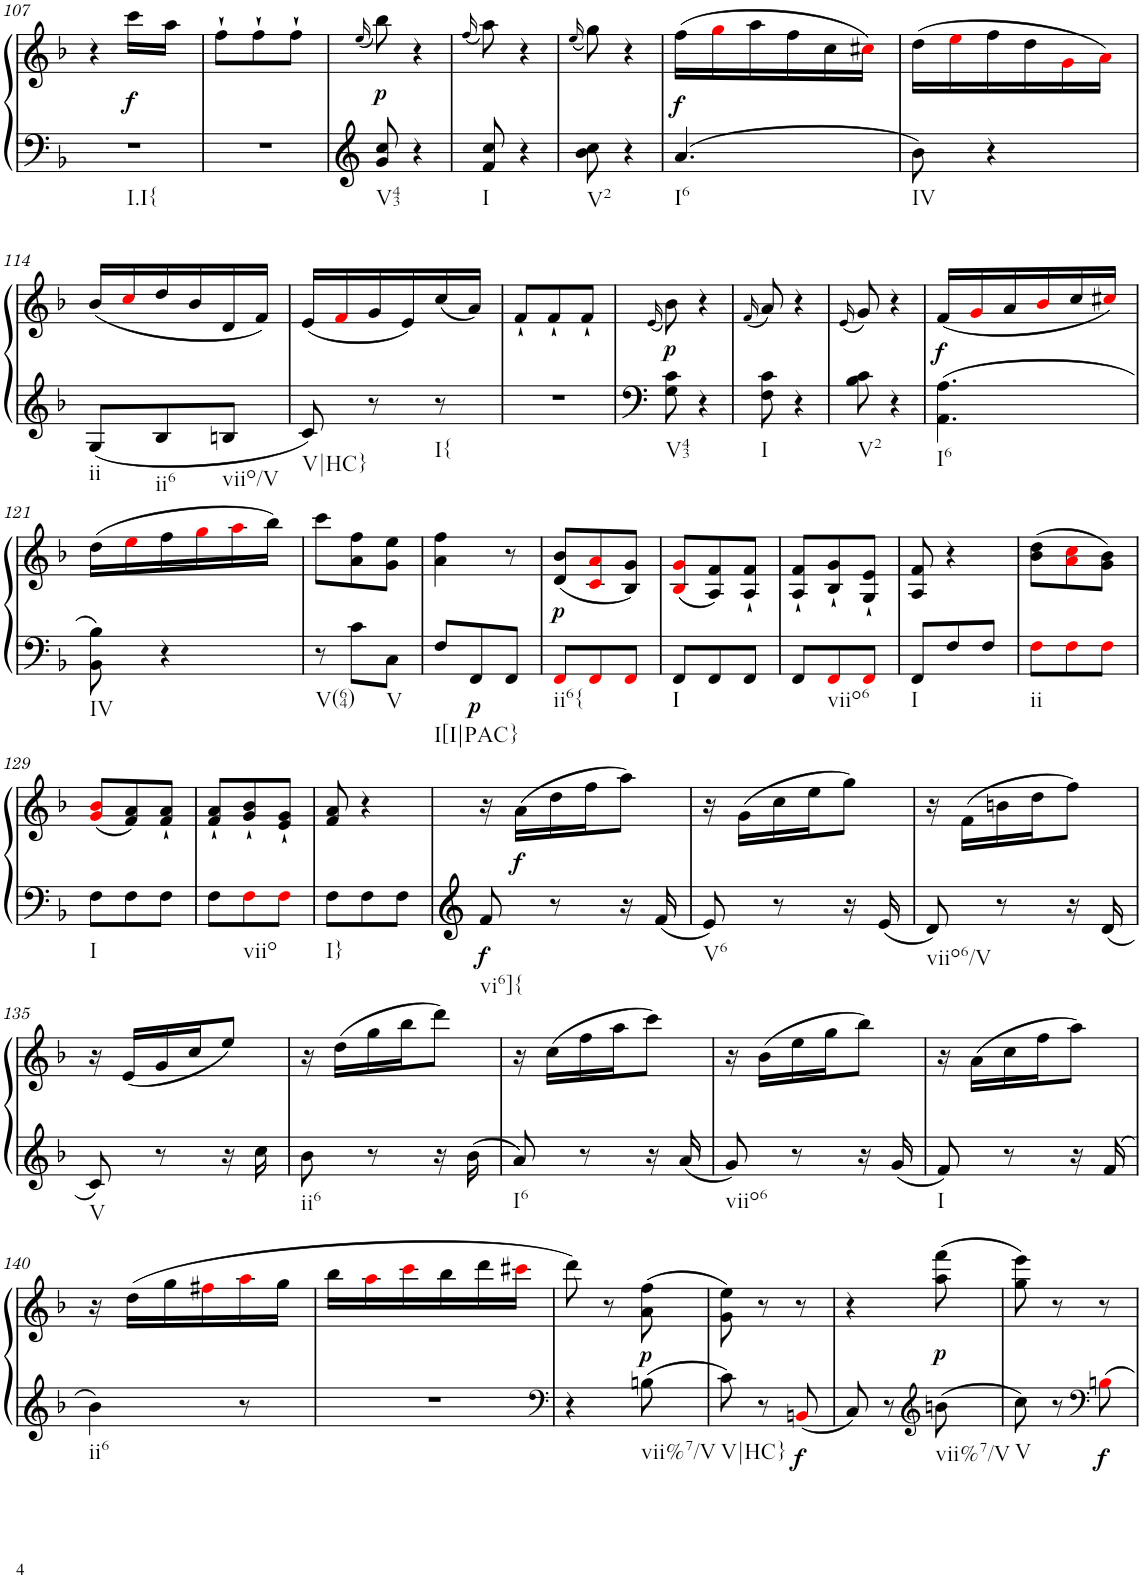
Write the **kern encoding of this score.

**kern	**kern	**dynam
*part1	*part1	*part1
*staff2	*staff1	*staff1/2
*I"Klavier linke Hand	*	*
!!LO:PB:g=z
*clefG2	*clefG2	*
*k[b-]	*k[b-]	*
*M3/8	*M3/8	*
=107	=107	=107
!LO:TX:b:t=I.I{	!	!
4.r	4r	.
!	!	!LO:DY:b
.	16ccc\LL	f
.	16aa\JJ	.
=108	=108	=108
4.r	8ff`\L	.
.	8ff`\	.
.	8ff`\J	.
=109	=109	=109
.	(16qee/	.
!LO:TX:b:t=V43	!	!
!	!	!LO:DY:b
8g/ 8cc/	8bb-\)	p
4r	4r	.
=110	=110	=110
.	(16qff/	.
!LO:TX:b:t=I	!	!
8f/ 8cc/	8aa\)	.
4r	4r	.
=111	=111	=111
.	(16qee/	.
!LO:TX:b:t=V2	!	!
8b-\ 8cc\	8gg\)	.
4r	4r	.
=112	=112	=112
!LO:TX:b:t=I6	!	!
!	!	!LO:DY:b
4.a/	(16ff\LL	f
.	16ggi\	.
.	16aa\	.
.	16ff\	.
.	16cc\	.
.	16cc#Xi\JJ)	.
=113	=113	=113
!LO:TX:b:t=IV	!	!
8b-\	(16dd\LL	.
.	16eei\	.
4r	16ff\	.
.	16dd\	.
.	16gi\	.
.	16ai\JJ)	.
!!LO:LB:g=z
=114	=114	=114
!LO:TX:b:t=ii	!	!
8G/L	(16b-/LL	.
.	16cci/	.
!LO:TX:b:t=ii6	!	!
8B-/	16dd/	.
.	16b-/	.
!LO:TX:b:t=viio/V	!	!
8Bn/J	16d/	.
.	16f/JJ)	.
=115	=115	=115
!LO:TX:b:t=V|HC}	!	!
8c/	(16e/LL	.
.	16fi/	.
8r	16g/	.
.	16e/)	.
!LO:TX:b:t=I{	!	!
8r	(16cc/	.
.	16a/JJ)	.
=116	=116	=116
4.r	8f`/L	.
.	8f`/	.
.	8f`/J	.
=117	=117	=117
.	(16qe/	.
!LO:TX:b:t=V43	!	!
!	!	!LO:DY:b
8G\ 8c\	8b-\)	p
4r	4r	.
=118	=118	=118
.	(16qf/	.
!LO:TX:b:t=I	!	!
8F\ 8c\	8a/)	.
4r	4r	.
=119	=119	=119
.	(16qe/	.
!LO:TX:b:t=V2	!	!
8B-\ 8c\	8g/)	.
4r	4r	.
=120	=120	=120
!LO:TX:b:t=I6	!	!
!	!	!LO:DY:b
4.AA\ 4.A\	(16f/LL	f
.	16gi/	.
.	16a/	.
.	16b-i/	.
.	16cc/	.
.	16cc#Xi/JJ)	.
!!LO:LB:g=z
=121	=121	=121
!LO:TX:b:t=IV	!	!
8BB-\ 8B-\	(16dd\LL	.
.	16eei\	.
4r	16ff\	.
.	16ggi\	.
.	16aai\	.
.	16bb-\JJ)	.
=122	=122	=122
!LO:TX:b:t=V(64)	!	!
8r	8ccc\L	.
8c\L	8a\ 8ff\	.
!LO:TX:b:t=V	!	!
8C\J	8g\ 8ee\J	.
=123	=123	=123
!LO:TX:b:t=I[I|PAC}	!	!
8F/L	4a\ 4ff\	.
!	!	!LO:DY:b=2
8FF/	.	p
8FF/J	8r	.
=124	=124	=124
!LO:TX:b:t=ii6{	!	!
!	!	!LO:DY:b
8FFi/L	(8d/ 8b-/L	p
8FFi/	8ci/ 8ai/	.
8FFi/J	8B-/ 8g/J)	.
=125	=125	=125
!LO:TX:b:t=I	!	!
8FF/L	(8B-i/ 8gi/L	.
8FF/	8A/ 8f/)	.
8FF/J	8A/` 8f/`J	.
=126	=126	=126
8FF/L	8A/` 8f/`L	.
!LO:TX:b:t=viio6	!	!
8FFi/	8B-/` 8g/`	.
8FFi/J	8G/` 8e/`J	.
=127	=127	=127
!LO:TX:b:t=I	!	!
8FF/L	8A/ 8f/	.
8F/	4r	.
8F/J	.	.
=128	=128	=128
!LO:TX:b:t=ii	!	!
8Fi\L	(8b-\ 8dd\L	.
8Fi\	8ai\ 8cci\	.
8Fi\J	8g\ 8b-\J)	.
!!LO:LB:g=z
=129	=129	=129
!LO:TX:b:t=I	!	!
8F\L	(8gi/ 8b-i/L	.
8F\	8f/ 8a/)	.
8F\J	8f/` 8a/`J	.
=130	=130	=130
8F\L	8f/` 8a/`L	.
!LO:TX:b:t=viio	!	!
8Fi\	8g/` 8b-/`	.
8Fi\J	8e/` 8g/`J	.
=131	=131	=131
!LO:TX:b:t=I}	!	!
8F\L	8f/ 8a/	.
8F\	4r	.
8F\J	.	.
=132	=132	=132
!LO:TX:b:t=vi6]{	!	!
!	!	!LO:DY:b=2
8f/	16r	f
!	!	!LO:DY:b
.	(16a\LL	f
8r	16dd\	.
.	16ff\J	.
16r	8aa\J)	.
16f/	.	.
=133	=133	=133
!LO:TX:b:t=V6	!	!
8e/	16r	.
.	(16g\LL	.
8r	16cc\	.
.	16ee\J	.
16r	8gg\J)	.
16e/	.	.
=134	=134	=134
!LO:TX:b:t=viio6/V	!	!
8d/	16r	.
.	(16f\LL	.
8r	16bn\	.
.	16dd\J	.
16r	8ff\J)	.
16d/	.	.
!!LO:LB:g=z
=135	=135	=135
!LO:TX:b:t=V	!	!
8c/	16r	.
.	(16e/LL	.
8r	16g/	.
.	16cc/J	.
16r	8ee/J)	.
16cc\	.	.
=136	=136	=136
!LO:TX:b:t=ii6	!	!
8b-\	16r	.
.	(16dd\LL	.
8r	16gg\	.
.	16bb-\J	.
16r	8ddd\J)	.
16b-\	.	.
=137	=137	=137
!LO:TX:b:t=I6	!	!
8a/	16r	.
.	(16cc\LL	.
8r	16ff\	.
.	16aa\J	.
16r	8ccc\J)	.
16a/	.	.
=138	=138	=138
!LO:TX:b:t=viio6	!	!
8g/	16r	.
.	(16b-\LL	.
8r	16ee\	.
.	16gg\J	.
16r	8bb-\J)	.
16g/	.	.
=139	=139	=139
!LO:TX:b:t=I	!	!
8f/	16r	.
.	(16a\LL	.
8r	16cc\	.
.	16ff\J	.
16r	8aa\J)	.
16f/	.	.
!!LO:LB:g=z
=140	=140	=140
!LO:TX:b:t=ii6	!	!
4b-\	16r	.
.	(16dd\LL	.
.	16gg\	.
.	16ff#Xi\	.
8r	16aai\	.
.	16gg\JJ	.
=141	=141	=141
4.r	16bb-\LL	.
.	16aai\	.
.	16ccci\	.
.	16bb-\	.
.	16ddd\	.
.	16ccc#Xi\JJ	.
=142	=142	=142
*clefF4	*	*
4r	8ddd\)	.
.	8r	.
!LO:TX:b:t=vii%7/V	!	!
!	!	!LO:DY:b
8Bn\	(8a\ 8ff\	p
=143	=143	=143
!LO:TX:b:t=V|HC}	!	!
8c\	8g\ 8ee\)	.
8r	8r	.
!	!	!LO:DY:b=2
8BBni/	8r	f
=144	=144	=144
8C/	4r	.
8r	.	.
*clefG2	*	*
!LO:TX:b:t=vii%7/V	!	!
!	!	!LO:DY:b
8bn\	(8aa\ 8fff\	p
=145	=145	=145
!LO:TX:b:t=V	!	!
8cc\	8gg\ 8eee\)	.
8r	8r	.
*clefF4	*	*
!	!	!LO:DY:b=2
8Bni\	8r	f
=	=	=
*-	*-	*-
